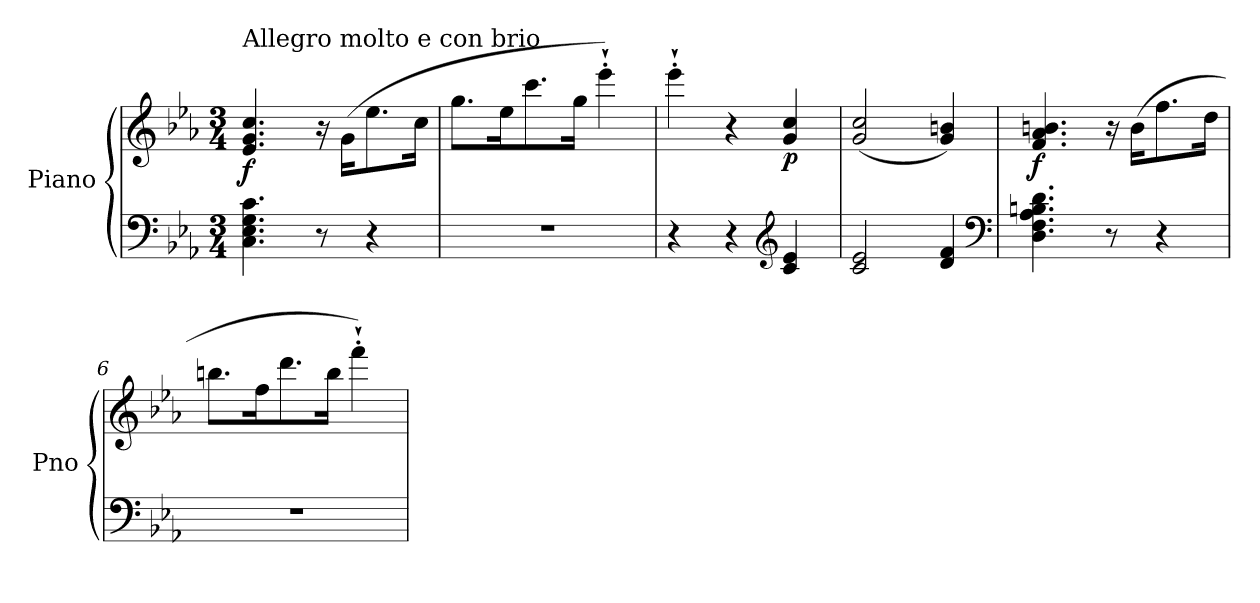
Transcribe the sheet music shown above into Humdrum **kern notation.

**kern	**kern	**dynam
*part1	*part1	*part1
*staff2	*staff1	*staff1/2
*I"Piano	*	*
*I'Pno	*	*
*clefF4	*clefG2	*
*k[b-e-a-]	*k[b-e-a-]	*
*E-:	*E-:	*
*M3/4	*M3/4	*
=1	=1	=1
!	!LO:TX:a:t=Allegro molto e con brio	!
!	!	!LO:DY:b
4.C\ 4.E-\ 4.G\ 4.c\	4.e-/ 4.g/ 4.cc/	f
8r	16r	.
.	(16g\KL	.
4r	8.ee-\	.
.	16cc\Jk	.
=2	=2	=2
2.r	8.gg\L	.
.	16ee-\K	.
.	8.ccc\	.
.	16gg\Jk	.
.	4eee-`'\)	.
=3	=3	=3
4r	4eee-`'\	.
4r	4r	.
*clefG2	*	*
!	!	!LO:DY:b
4c/ 4e-/	4g/ 4cc/	p
=4	=4	=4
2c/ 2e-/	(2g/ 2cc/	.
4d/ 4f/	4g/ 4bn/)	.
*clefF4	*	*
=5	=5	=5
!	!	!LO:DY:b
4.D\ 4.F\ 4.A-\ 4.Bn\ 4.d\	4.f/ 4.a-/ 4.bn/	f
8r	16r	.
.	(16b\KL	.
4r	8.ff\	.
.	16dd\Jk	.
=6	=6	=6
2.r	8.bbn\L	.
.	16ff\K	.
.	8.ddd\	.
.	16bb\Jk	.
.	4fff`'\)	.
=	=	=
*-	*-	*-
